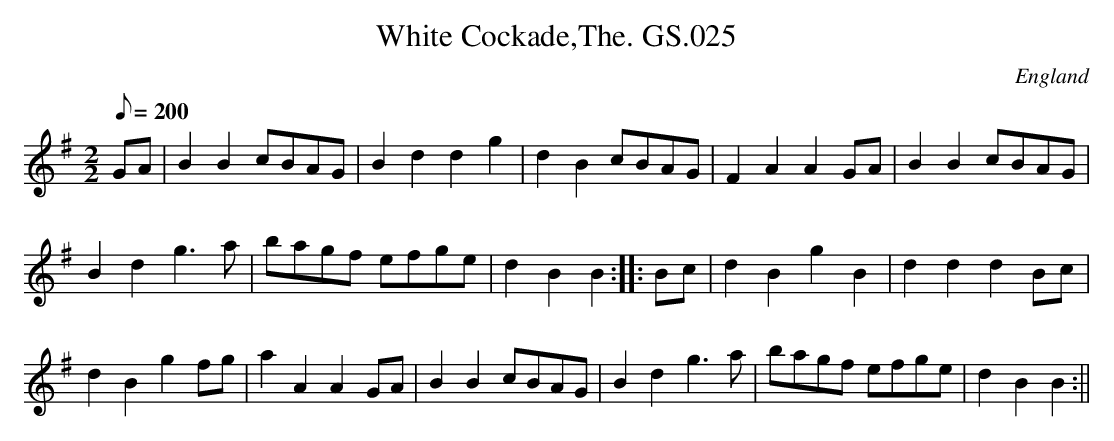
X:1
T:White Cockade,The. GS.025
M:2/2
L:1/8
Q:200
O:England
K:G major
GA | B2B2 cBAG | B2d2d2g2 | d2B2 cBAG | F2 A2A2 GA | B2B2 cBAG |! B2d2g3
a |
bagf efge | d2 B2B2 :||: Bc | d2B2g2B2 | d2d2d2 Bc |! d2B2g2 fg | a2A2A2
GA | B2B2 cBAG |
B2d2g3a | bagf efge | d2 B2B2 :||
